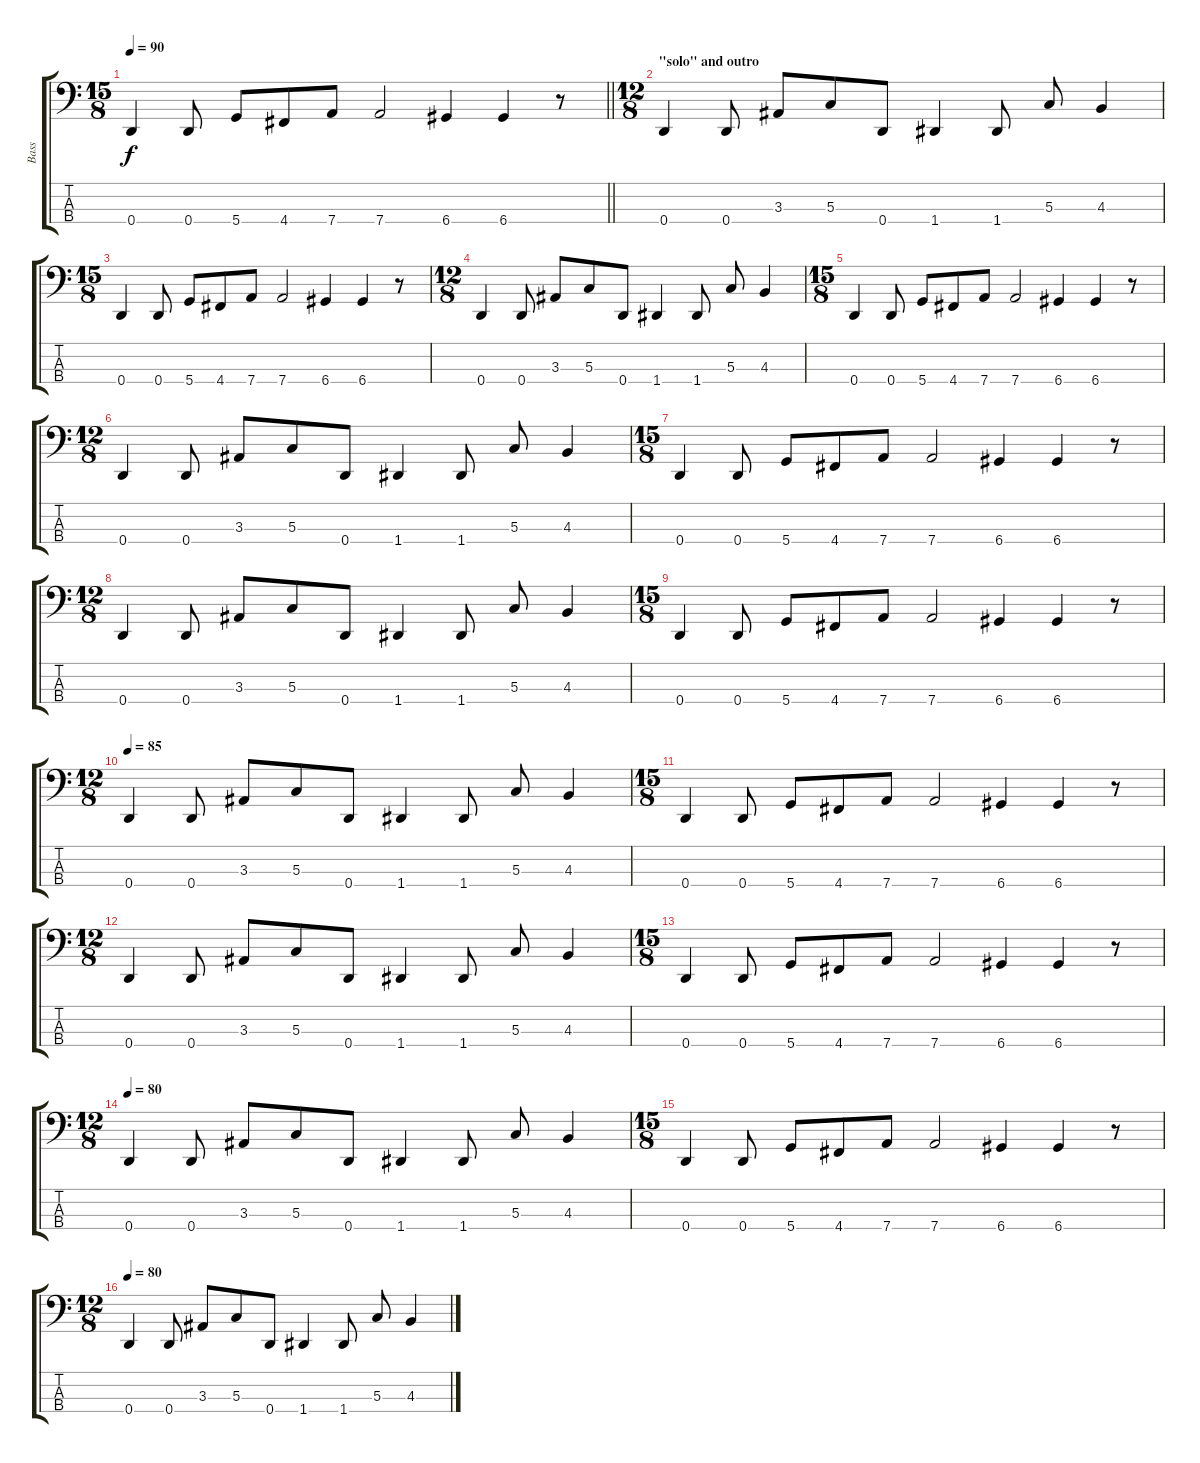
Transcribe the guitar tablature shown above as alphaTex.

\track ("Bass" "Bass") {instrument electricbassfinger}
\staff {score tabs}
\tuning (F2 C2 G1 D1) {hide}
\ts (15 8)
\tempo 90
\clef f4
\barLineRight lightlight
\ks c
0.4.4{dy f} 0.4.8 5.4.8 4.4.8 7.4.8 7.4.2 6.4.4 6.4.4 r.8 |
\ts (12 8)
\section ("" "\"solo\" and outro")
0.4.4 0.4.8 3.3.8 5.3.8 0.4.8 1.4.4 1.4.8 5.3.8 4.3.4 |
\ts (15 8)
0.4.4 0.4.8 5.4.8 4.4.8 7.4.8 7.4.2 6.4.4 6.4.4 r.8 |
\ts (12 8)
0.4.4 0.4.8 3.3.8 5.3.8 0.4.8 1.4.4 1.4.8 5.3.8 4.3.4 |
\ts (15 8)
0.4.4 0.4.8 5.4.8 4.4.8 7.4.8 7.4.2 6.4.4 6.4.4 r.8 |
\ts (12 8)
0.4.4 0.4.8 3.3.8 5.3.8 0.4.8 1.4.4 1.4.8 5.3.8 4.3.4 |
\ts (15 8)
0.4.4 0.4.8 5.4.8 4.4.8 7.4.8 7.4.2 6.4.4 6.4.4 r.8 |
\ts (12 8)
0.4.4 0.4.8 3.3.8 5.3.8 0.4.8 1.4.4 1.4.8 5.3.8 4.3.4 |
\ts (15 8)
0.4.4 0.4.8 5.4.8 4.4.8 7.4.8 7.4.2 6.4.4 6.4.4 r.8 |
\ts (12 8)
\tempo 85
0.4.4 0.4.8 3.3.8 5.3.8 0.4.8 1.4.4 1.4.8 5.3.8 4.3.4 |
\ts (15 8)
0.4.4 0.4.8 5.4.8 4.4.8 7.4.8 7.4.2 6.4.4 6.4.4 r.8 |
\ts (12 8)
0.4.4 0.4.8 3.3.8 5.3.8 0.4.8 1.4.4 1.4.8 5.3.8 4.3.4 |
\ts (15 8)
0.4.4 0.4.8 5.4.8 4.4.8 7.4.8 7.4.2 6.4.4 6.4.4 r.8 |
\ts (12 8)
\tempo 80
0.4.4 0.4.8 3.3.8 5.3.8 0.4.8 1.4.4 1.4.8 5.3.8 4.3.4 |
\ts (15 8)
0.4.4 0.4.8 5.4.8 4.4.8 7.4.8 7.4.2 6.4.4 6.4.4 r.8 |
\ts (12 8)
\tempo 80
0.4.4 0.4.8 3.3.8 5.3.8 0.4.8 1.4.4 1.4.8 5.3.8 4.3.4
